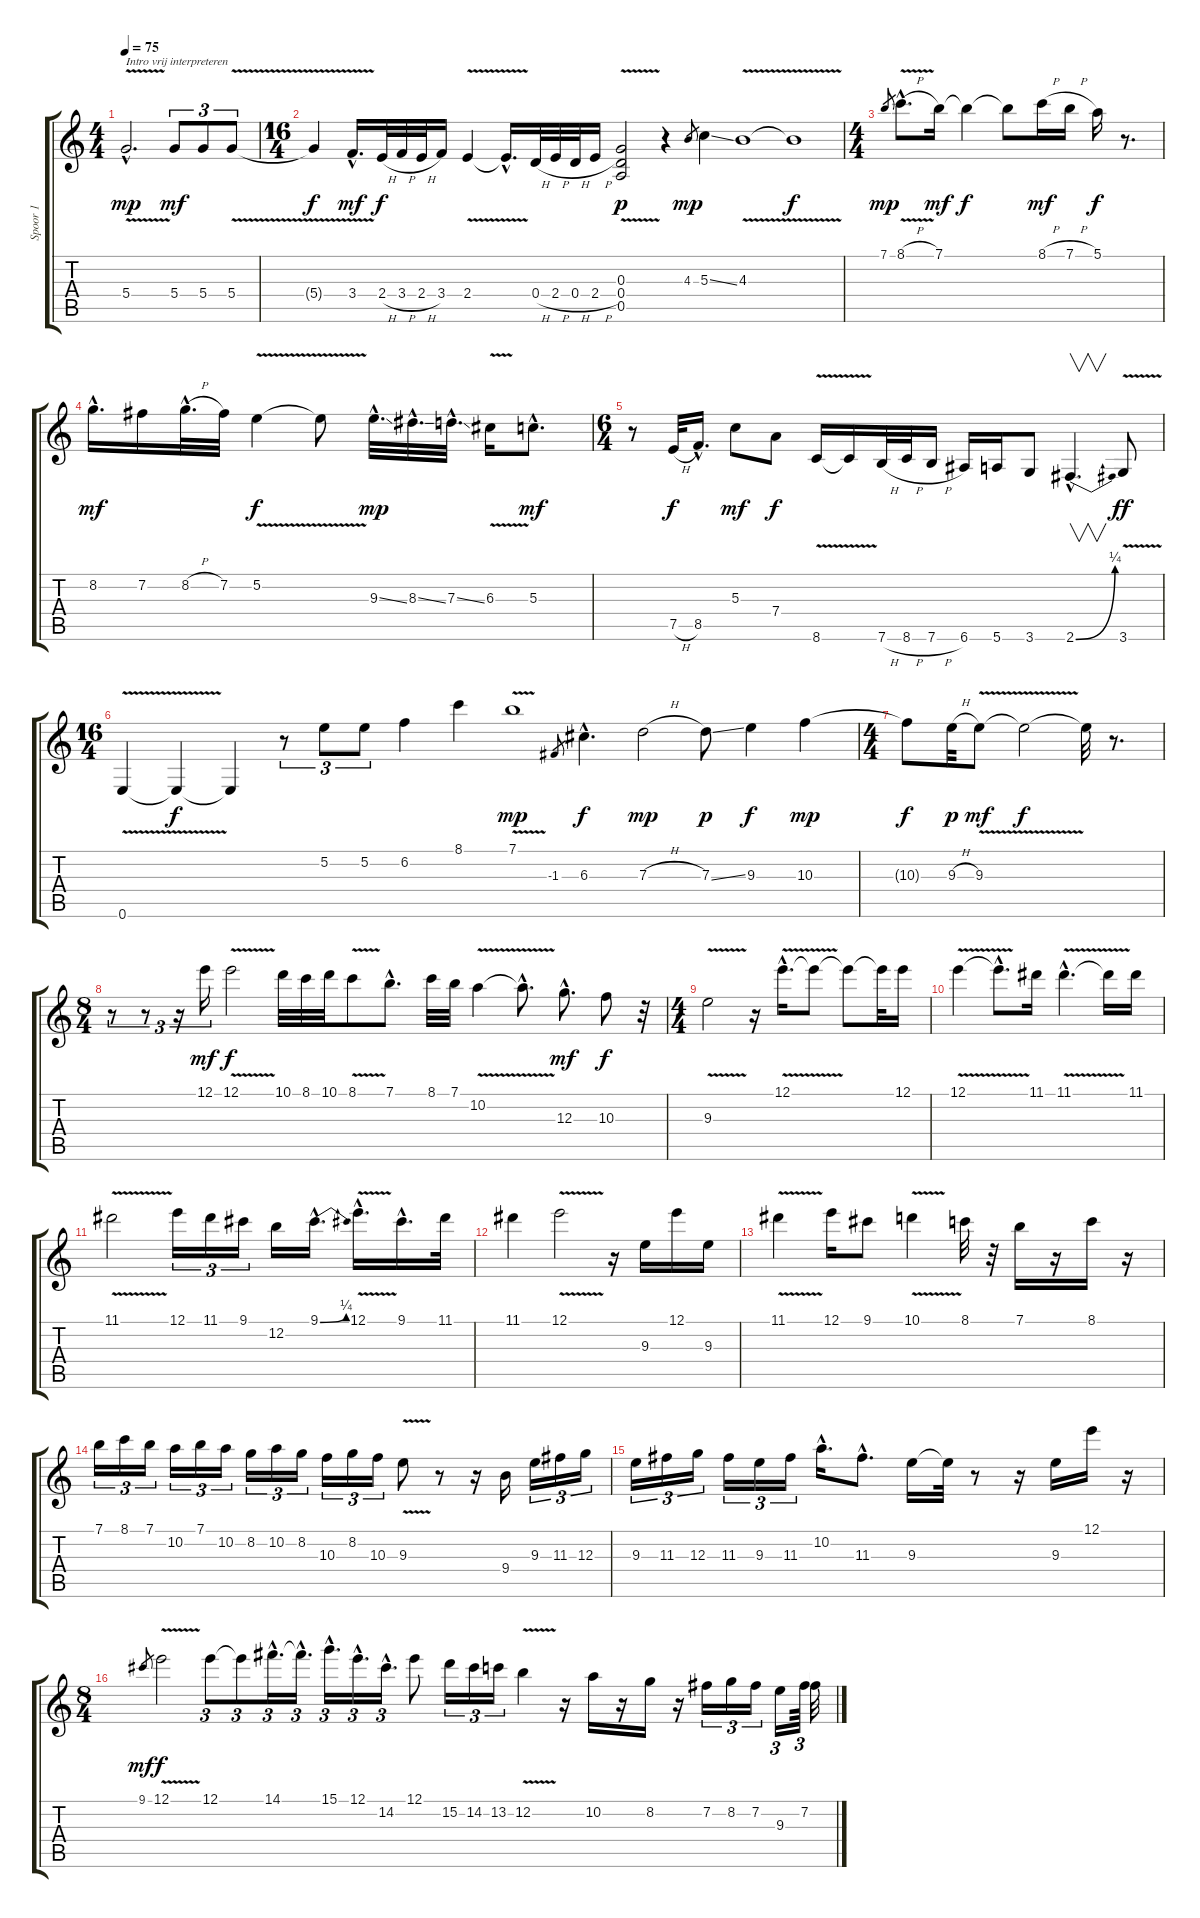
\track ("Spoor 1" "Spoor 1") {instrument overdrivenguitar}
\staff {score tabs}
\tuning (E4 B3 G3 D3 A2 E2) {hide}
\ts (4 4)
\tempo 75
\clef g2
\ks c
5.4{v hac}.2{d txt "Intro vrij interpreteren" dy mp instrument overdrivenguitar} 5.4.8{tu (3 2) dy mf} 5.4.8{tu (3 2)} 5.4{v}.8{tu (3 2)} |
\ts (16 4)
5.4{t}.4{dy f} 3.4{v hac}.16{d dy mf} 2.4{h}.32{dy f} 3.4{h}.32 2.4{h}.32 3.4.16 2.4{v}.4 2.4{hac t}.16{d} 0.4{h}.32 2.4{h}.32 0.4{h}.32 2.4{h}.16 (0.3{v} 0.4{v} 0.5{v}).2{dy p} r.4 4.3.8{gr dy mp} 5.3{ss}.4 4.3{v}.1 4.3{t}.1{dy f} |
\ts (4 4)
7.1.8{gr dy mp} 8.1{v h hac}.8{d} 7.1.16{dy mf} 7.1{t}.4{dy f} 7.1{t}.8 8.1{h}.16{dy mf} 7.1{h}.16 5.1.16{dy f} r.8{d} |
8.2{hac}.16{d dy mf} 7.2.16 8.2{h hac}.32{d} 7.2.32 5.2{v}.4{dy f} 5.2{t}.8 9.3{ss hac}.32{d dy mp} 8.3{ss hac}.32{d} 7.3{ss hac}.32{d} 6.3{v}.16 5.3{hac}.8{d dy mf} |
\ts (6 4)
r.8 7.5{h}.32{dy f} 8.5{hac}.16{d} 5.3.8{dy mf} 7.4.8{dy f} 8.6{v}.16 8.6{t}.16 7.6{h}.32 8.6{h}.32 7.6{h}.16 6.6.16 5.6.16 3.6.8 2.6{be (bend 0 0 60 1) hac}.4{v d} 3.6{v}.8{dy ff} |
\ts (16 4)
0.6{v}.4 0.6{t}.4{dy f} 0.6{t}.4 r.8{tu (3 2)} 5.2.8{tu (3 2)} 5.2.8{tu (3 2)} 6.2.4 8.1.4 7.1{v}.1{dy mp} -1.3.8{gr} 6.3{hac}.4{d dy f} 7.3{h}.2{dy mp} 7.3{ss}.8{dy p} 9.3.4{dy f} 10.3.4{dy mp} |
\ts (4 4)
10.3{t}.8{dy f} 9.3{h}.32{dy p} 9.3{v}.8{dy mf} 9.3{t}.2{dy f} 9.3{t}.32 r.8{d} |
\ts (8 4)
r.8{tu (3 2)} r.8{tu (3 2)} r.16{tu (3 2)} 12.1.16{tu (3 2) dy mf} 12.1{v}.2{dy f} 10.1.32 8.1.32 10.1.32 8.1{v}.8 7.1{hac}.8{d} 8.1.32 7.1.32 10.2{v}.4 10.2{hac t}.8{d} 12.3{hac}.8{d dy mf} 10.3.8{dy f} r.32 |
\ts (4 4)
9.3{v}.2 r.16 12.1{v hac}.16{d} 12.1{t}.8 12.1{t}.8 12.1{t}.32 12.1.16 |
12.1{v}.4 12.1{hac t}.8{d} 11.1.16 11.1{v hac}.4{d} 11.1{t}.16 11.1.16 |
11.1{v}.2 12.1.16{tu (3 2)} 11.1.16{tu (3 2)} 9.1.16{tu (3 2)} 12.2.16 9.1{be (bend 0 0 60 1) hac}.16{d} 12.1{v hac}.16{d} 9.1{hac}.16{d} 11.1.32 |
11.1.4 12.1{v}.2 r.16 9.3.16 12.1.16 9.3.16 |
11.1{v}.4 12.1.16 9.1.8 10.1{v}.4 8.1.32 r.32 7.1.16 r.16 8.1.16 r.16 |
7.1.16{tu (3 2)} 8.1.16{tu (3 2)} 7.1.16{tu (3 2)} 10.2.16{tu (3 2)} 7.1.16{tu (3 2)} 10.2.16{tu (3 2)} 8.2.16{tu (3 2)} 10.2.16{tu (3 2)} 8.2.16{tu (3 2)} 10.3.16{tu (3 2)} 8.2.16{tu (3 2)} 10.3.16{tu (3 2)} 9.3{v}.8 r.8 r.16 9.4.16 9.3.16{tu (3 2)} 11.3.16{tu (3 2)} 12.3.16{tu (3 2)} |
9.3.16{tu (3 2)} 11.3.16{tu (3 2)} 12.3.16{tu (3 2)} 11.3.16{tu (3 2)} 9.3.16{tu (3 2)} 11.3.16{tu (3 2)} 10.2{hac}.16{d} 11.3{hac}.8{d} 9.3.16 9.3{t}.32 r.8 r.16 9.3.16 12.1.16 r.16 |
\ts (8 4)
9.1.8{gr dy mf} 12.1{v}.2{dy f} 12.1.8{tu (3 2)} 12.1{t}.8{tu (3 2)} 14.1{hac}.16{d tu (3 2)} 14.1{hac t}.16{d tu (3 2)} 15.1{hac}.16{d tu (3 2)} 12.1{hac}.16{d tu (3 2)} 14.2{hac}.16{d tu (3 2)} 12.1.8 15.2.16{tu (3 2)} 14.2.16{tu (3 2)} 13.2.16{tu (3 2)} 12.2{v}.4 r.16 10.2.16 r.16 8.2.16 r.16 7.2.16{tu (3 2)} 8.2.16{tu (3 2)} 7.2.16{tu (3 2)} 9.3.16{tu (3 2)} 7.2.64{tu (3 2)} 7.2{t}.32
